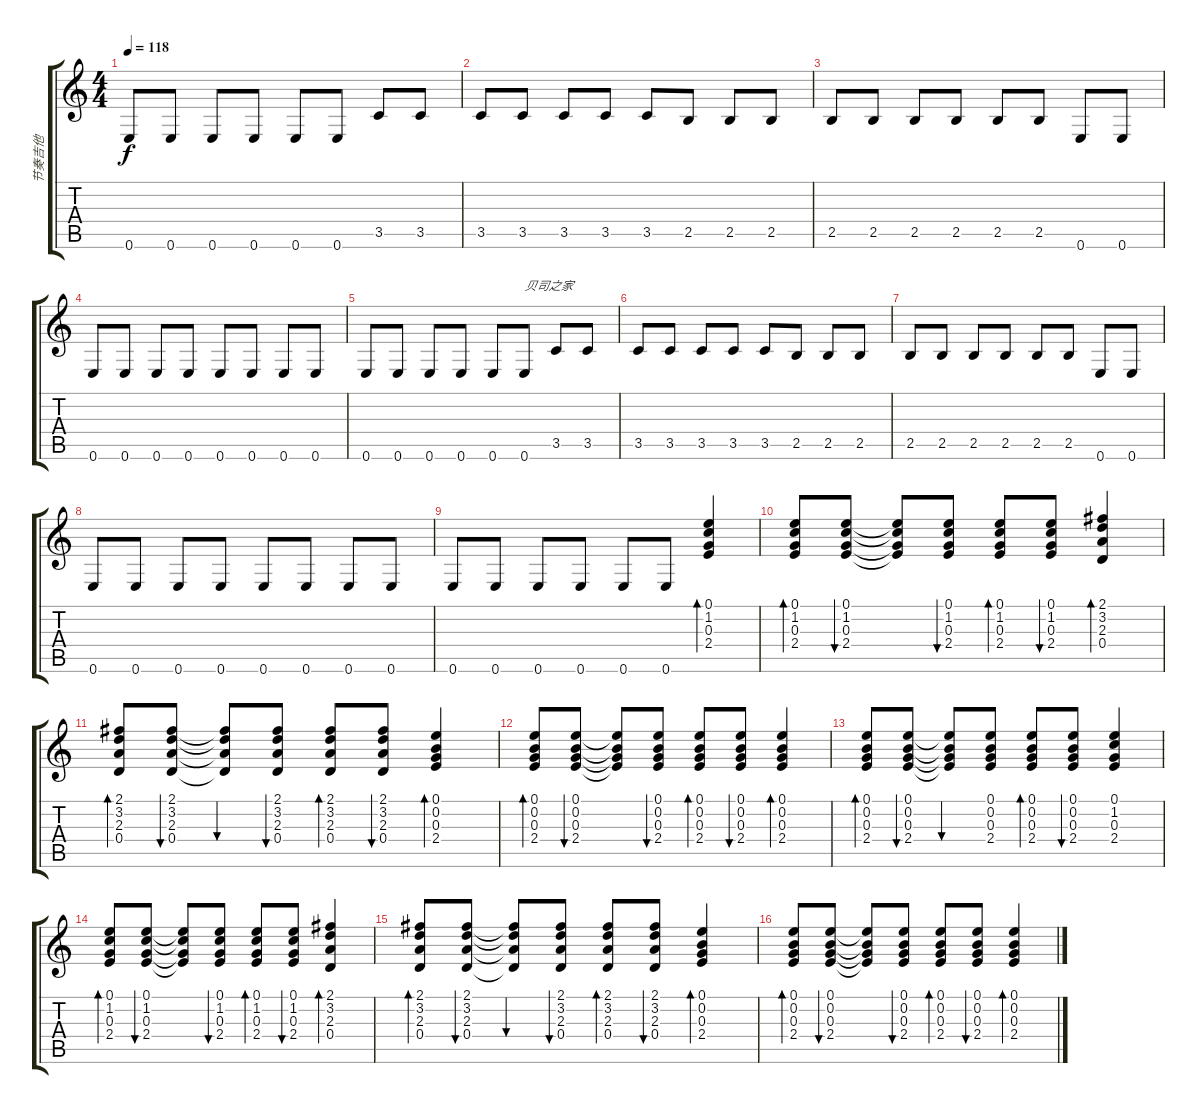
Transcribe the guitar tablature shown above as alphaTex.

\track ("节奏吉他" "节奏吉他") {instrument acousticguitarsteel}
\staff {score tabs}
\tuning (E4 B3 G3 D3 A2 E2) {hide}
\ts (4 4)
\tempo 118
\clef g2
\ks c
0.6.8{dy f} 0.6.8 0.6.8 0.6.8 0.6.8 0.6.8 3.5.8 3.5.8 |
3.5.8 3.5.8 3.5.8 3.5.8 3.5.8 2.5.8 2.5.8 2.5.8 |
2.5.8 2.5.8 2.5.8 2.5.8 2.5.8 2.5.8 0.6.8 0.6.8 |
0.6.8 0.6.8 0.6.8 0.6.8 0.6.8 0.6.8 0.6.8 0.6.8 |
0.6.8 0.6.8 0.6.8 0.6.8 0.6.8 0.6.8{txt "贝司之家"} 3.5.8 3.5.8 |
3.5.8 3.5.8 3.5.8 3.5.8 3.5.8 2.5.8 2.5.8 2.5.8 |
2.5.8 2.5.8 2.5.8 2.5.8 2.5.8 2.5.8 0.6.8 0.6.8 |
0.6.8 0.6.8 0.6.8 0.6.8 0.6.8 0.6.8 0.6.8 0.6.8 |
0.6.8 0.6.8 0.6.8 0.6.8 0.6.8 0.6.8 (0.1 1.2 0.3 2.4).4{bd 480} |
(0.1 1.2 0.3 2.4).8{bd 240} (0.1 1.2 0.3 2.4).8{bu 240} (0.1{t} 1.2{t} 0.3{t} 2.4{t}).8 (0.1 1.2 0.3 2.4).8{bu 240} (0.1 1.2 0.3 2.4).8{bd 240} (0.1 1.2 0.3 2.4).8{bu 240} (2.1 3.2 2.3 0.4).4{bd 240} |
(2.1 3.2 2.3 0.4).8{bd 240} (2.1 3.2 2.3 0.4).8{bu 240} (2.1{t} 3.2{t} 2.3{t} 0.4{t}).8{bu 240} (2.1 3.2 2.3 0.4).8{bu 240} (2.1 3.2 2.3 0.4).8{bd 240} (2.1 3.2 2.3 0.4).8{bu 240} (0.1 0.2 0.3 2.4).4{bd 480} |
(0.1 0.2 0.3 2.4).8{bd 240} (0.1 0.2 0.3 2.4).8{bu 240} (0.1{t} 0.2{t} 0.3{t} 2.4{t}).8 (0.1 0.2 0.3 2.4).8{bu 240} (0.1 0.2 0.3 2.4).8{bd 240} (0.1 0.2 0.3 2.4).8{bu 240} (0.1 0.2 0.3 2.4).4{bd 240} |
(0.1 0.2 0.3 2.4).8{bd 240} (0.1 0.2 0.3 2.4).8{bu 240} (0.1{t} 0.2{t} 0.3{t} 2.4{t}).8{bu 240} (0.1 0.2 0.3 2.4).8 (0.1 0.2 0.3 2.4).8{bd 240} (0.1 0.2 0.3 2.4).8{bu 240} (0.1 1.2 0.3 2.4).4 |
(0.1 1.2 0.3 2.4).8{bd 240} (0.1 1.2 0.3 2.4).8{bu 240} (0.1{t} 1.2{t} 0.3{t} 2.4{t}).8 (0.1 1.2 0.3 2.4).8{bu 240} (0.1 1.2 0.3 2.4).8{bd 240} (0.1 1.2 0.3 2.4).8{bu 240} (2.1 3.2 2.3 0.4).4{bd 240} |
(2.1 3.2 2.3 0.4).8{bd 240} (2.1 3.2 2.3 0.4).8{bu 240} (2.1{t} 3.2{t} 2.3{t} 0.4{t}).8{bu 240} (2.1 3.2 2.3 0.4).8{bu 240} (2.1 3.2 2.3 0.4).8{bd 240} (2.1 3.2 2.3 0.4).8{bu 240} (0.1 0.2 0.3 2.4).4{bd 480} |
(0.1 0.2 0.3 2.4).8{bd 240} (0.1 0.2 0.3 2.4).8{bu 240} (0.1{t} 0.2{t} 0.3{t} 2.4{t}).8 (0.1 0.2 0.3 2.4).8{bu 240} (0.1 0.2 0.3 2.4).8{bd 240} (0.1 0.2 0.3 2.4).8{bu 240} (0.1 0.2 0.3 2.4).4{bd 240}
